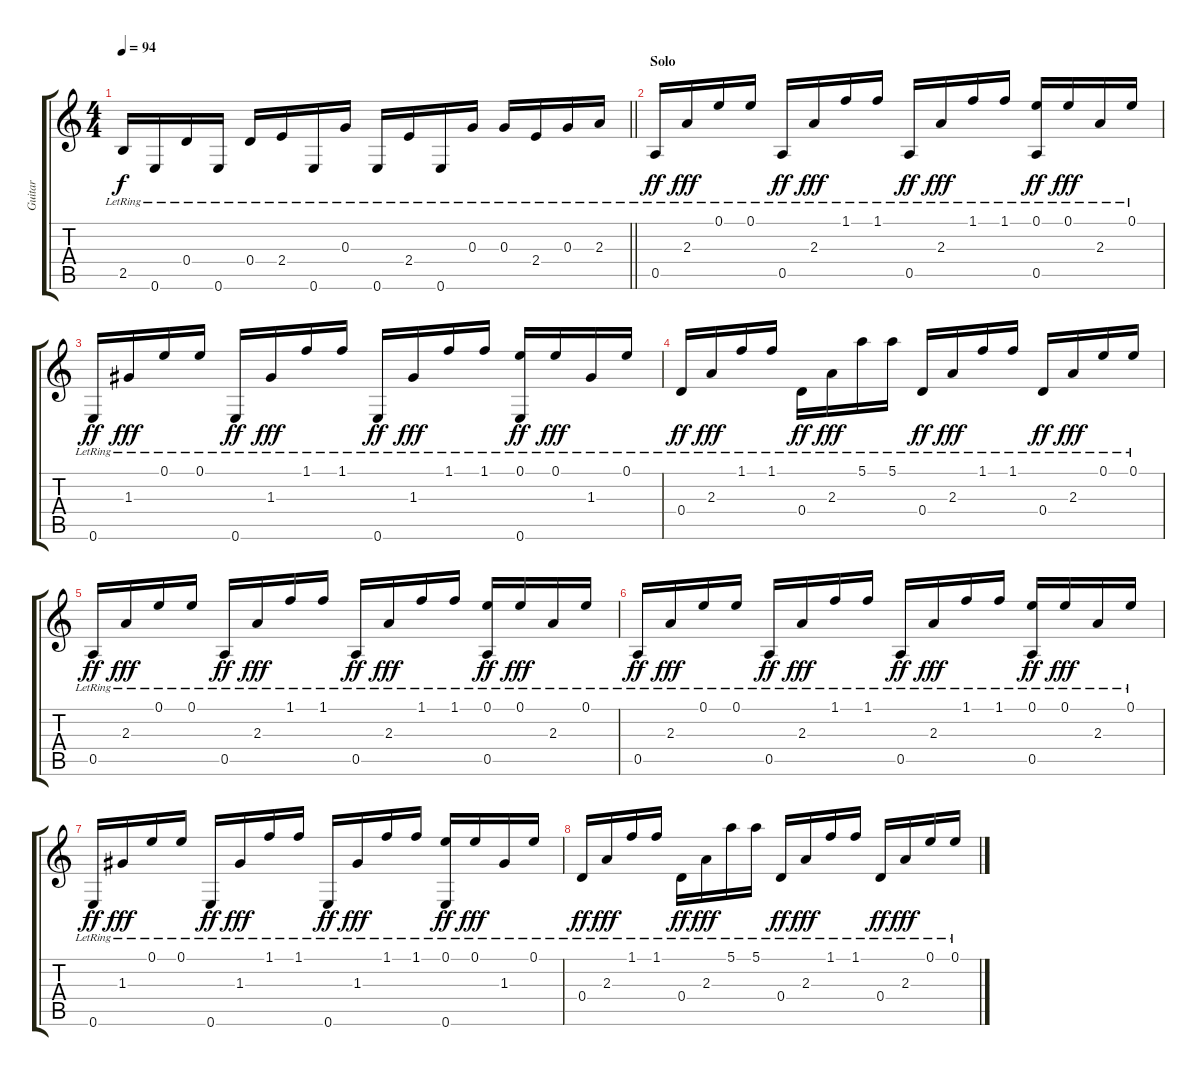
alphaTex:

\track ("Guitar" "Guitar") {instrument acousticguitarsteel}
\staff {score tabs}
\tuning (E4 B3 G3 D3 A2 E2) {hide}
\ts (4 4)
\tempo 94
\clef g2
\barLineRight lightlight
\ks c
2.5{lr}.16{dy f} 0.6{lr}.16 0.4{lr}.16 0.6{lr}.16 0.4{lr}.16 2.4{lr}.16 0.6{lr}.16 0.3{lr}.16 0.6{lr}.16 2.4{lr}.16 0.6{lr}.16 0.3{lr}.16 0.3{lr}.16 2.4{lr}.16 0.3{lr}.16 2.3{lr}.16 |
\section ("" "Solo")
0.5{lr}.16{dy ff} 2.3{lr}.16{dy fff} 0.1{lr}.16 0.1{lr}.16 0.5{lr}.16{dy ff} 2.3{lr}.16{dy fff} 1.1{lr}.16 1.1{lr}.16 0.5{lr}.16{dy ff} 2.3{lr}.16{dy fff} 1.1{lr}.16 1.1{lr}.16 (0.1{lr} 0.5{lr}).16{dy ff} 0.1{lr}.16{dy fff} 2.3{lr}.16 0.1{lr}.16 |
0.6{lr}.16{dy ff} 1.3{lr}.16{dy fff} 0.1{lr}.16 0.1{lr}.16 0.6{lr}.16{dy ff} 1.3{lr}.16{dy fff} 1.1{lr}.16 1.1{lr}.16 0.6{lr}.16{dy ff} 1.3{lr}.16{dy fff} 1.1{lr}.16 1.1{lr}.16 (0.1{lr} 0.6{lr}).16{dy ff} 0.1{lr}.16{dy fff} 1.3{lr}.16 0.1{lr}.16 |
0.4{lr}.16{dy ff} 2.3{lr}.16{dy fff} 1.1{lr}.16 1.1{lr}.16 0.4{lr}.16{dy ff} 2.3{lr}.16{dy fff} 5.1{lr}.16 5.1{lr}.16 0.4{lr}.16{dy ff} 2.3{lr}.16{dy fff} 1.1{lr}.16 1.1{lr}.16 0.4{lr}.16{dy ff} 2.3{lr}.16{dy fff} 0.1{lr}.16 0.1{lr}.16 |
0.5{lr}.16{dy ff} 2.3{lr}.16{dy fff} 0.1{lr}.16 0.1{lr}.16 0.5{lr}.16{dy ff} 2.3{lr}.16{dy fff} 1.1{lr}.16 1.1{lr}.16 0.5{lr}.16{dy ff} 2.3{lr}.16{dy fff} 1.1{lr}.16 1.1{lr}.16 (0.1{lr} 0.5{lr}).16{dy ff} 0.1{lr}.16{dy fff} 2.3{lr}.16 0.1{lr}.16 |
0.5{lr}.16{dy ff} 2.3{lr}.16{dy fff} 0.1{lr}.16 0.1{lr}.16 0.5{lr}.16{dy ff} 2.3{lr}.16{dy fff} 1.1{lr}.16 1.1{lr}.16 0.5{lr}.16{dy ff} 2.3{lr}.16{dy fff} 1.1{lr}.16 1.1{lr}.16 (0.1{lr} 0.5{lr}).16{dy ff} 0.1{lr}.16{dy fff} 2.3{lr}.16 0.1{lr}.16 |
0.6{lr}.16{dy ff} 1.3{lr}.16{dy fff} 0.1{lr}.16 0.1{lr}.16 0.6{lr}.16{dy ff} 1.3{lr}.16{dy fff} 1.1{lr}.16 1.1{lr}.16 0.6{lr}.16{dy ff} 1.3{lr}.16{dy fff} 1.1{lr}.16 1.1{lr}.16 (0.1{lr} 0.6{lr}).16{dy ff} 0.1{lr}.16{dy fff} 1.3{lr}.16 0.1{lr}.16 |
0.4{lr}.16{dy ff} 2.3{lr}.16{dy fff} 1.1{lr}.16 1.1{lr}.16 0.4{lr}.16{dy ff} 2.3{lr}.16{dy fff} 5.1{lr}.16 5.1{lr}.16 0.4{lr}.16{dy ff} 2.3{lr}.16{dy fff} 1.1{lr}.16 1.1{lr}.16 0.4{lr}.16{dy ff} 2.3{lr}.16{dy fff} 0.1{lr}.16 0.1{lr}.16
